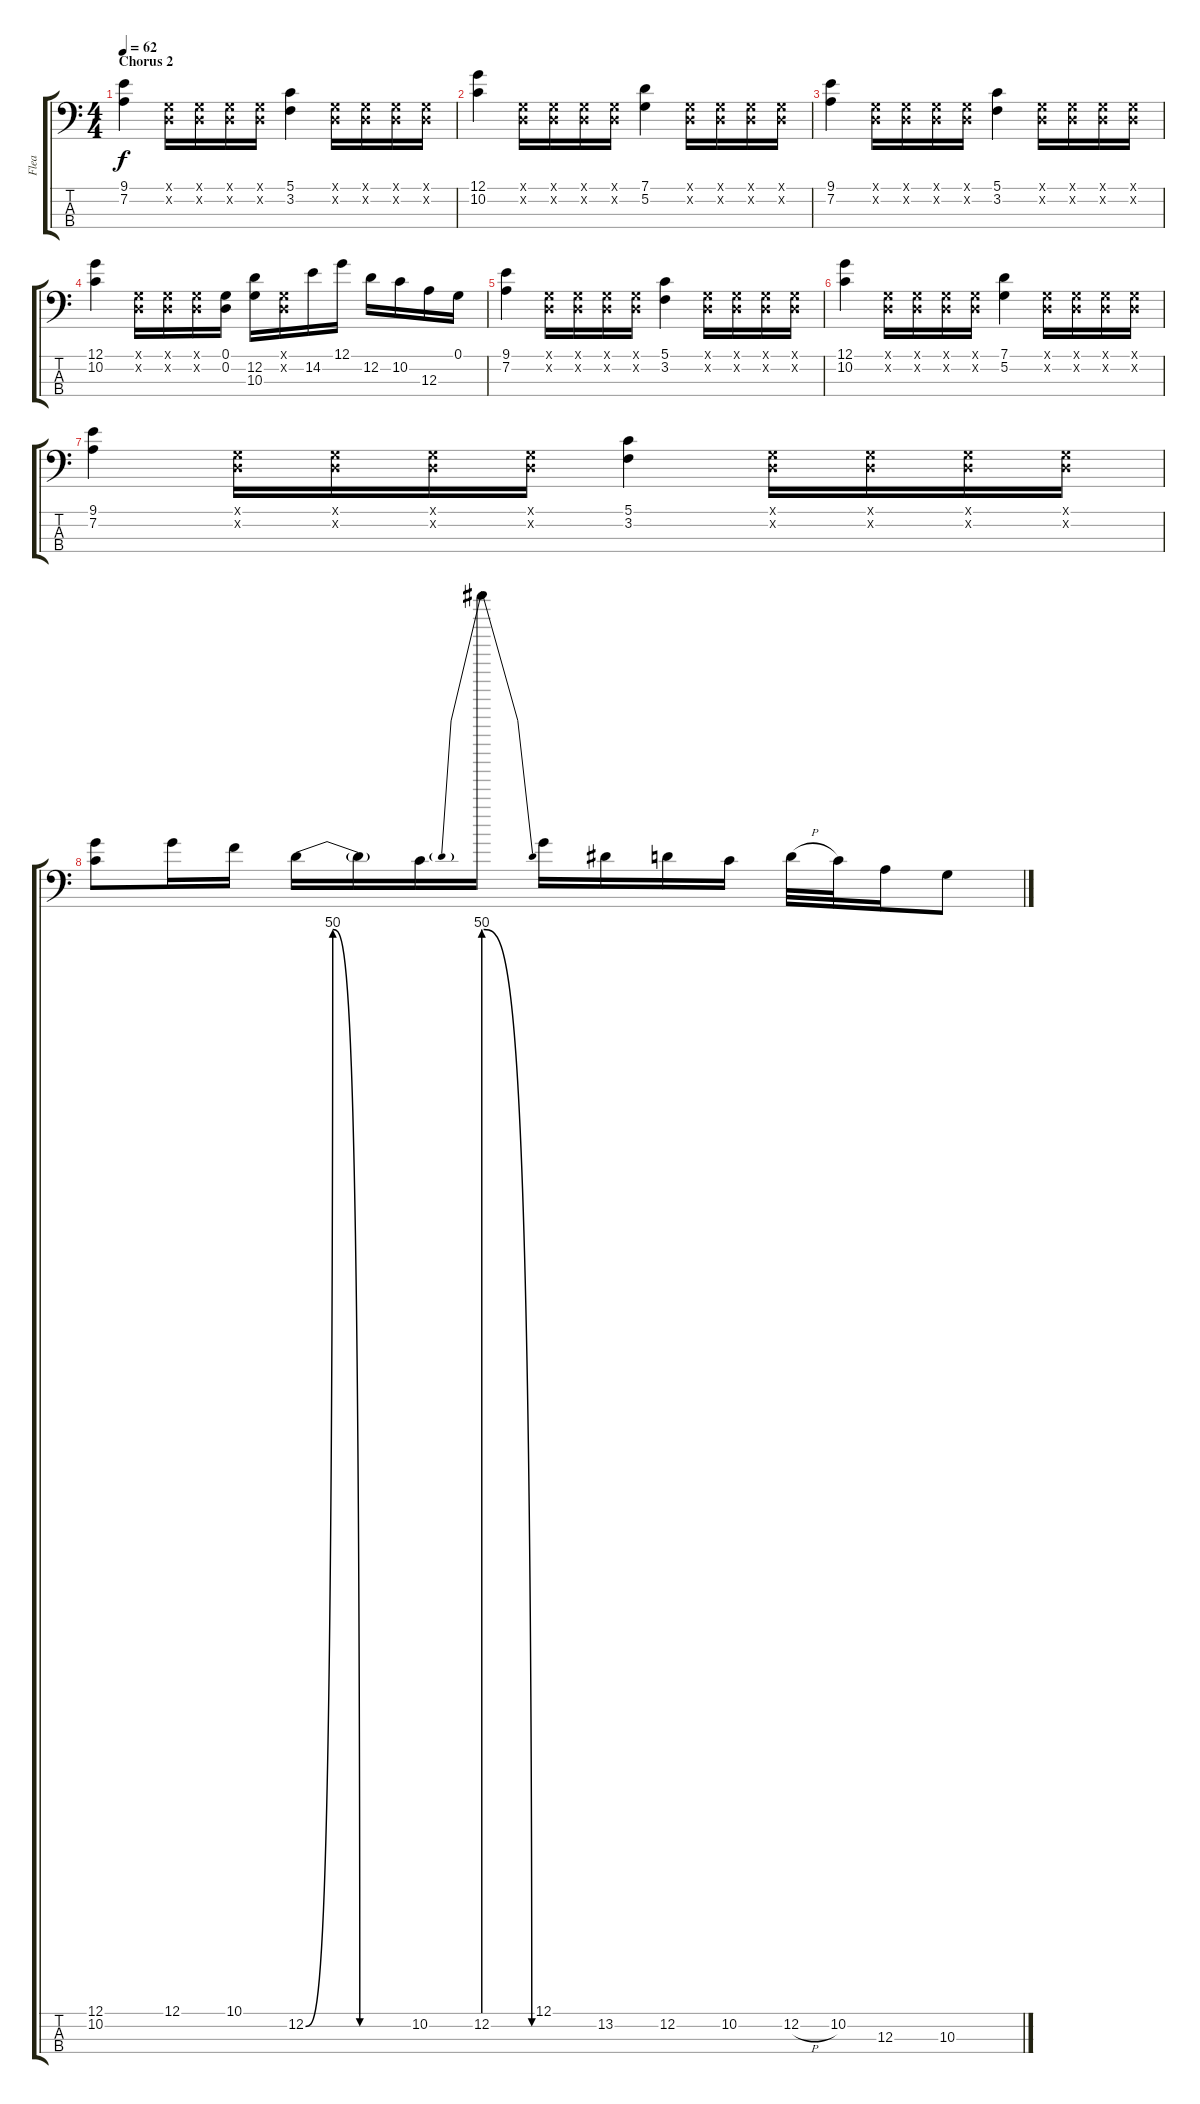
\track ("Flea" "Flea") {instrument electricbasspick}
\staff {score tabs}
\tuning (G2 D2 A1 E1) {hide}
\ts (4 4)
\section ("" "Chorus 2")
\tempo 62
\clef f4
\ks c
(9.1 7.2).4{dy f} (0.1{x} 0.2{x}).16 (0.1{x} 0.2{x}).16 (0.1{x} 0.2{x}).16 (0.1{x} 0.2{x}).16 (5.1 3.2).4 (0.1{x} 0.2{x}).16 (0.1{x} 0.2{x}).16 (0.1{x} 0.2{x}).16 (0.1{x} 0.2{x}).16 |
(12.1 10.2).4 (0.1{x} 0.2{x}).16 (0.1{x} 0.2{x}).16 (0.1{x} 0.2{x}).16 (0.1{x} 0.2{x}).16 (7.1 5.2).4 (0.1{x} 0.2{x}).16 (0.1{x} 0.2{x}).16 (0.1{x} 0.2{x}).16 (0.1{x} 0.2{x}).16 |
(9.1 7.2).4 (0.1{x} 0.2{x}).16 (0.1{x} 0.2{x}).16 (0.1{x} 0.2{x}).16 (0.1{x} 0.2{x}).16 (5.1 3.2).4 (0.1{x} 0.2{x}).16 (0.1{x} 0.2{x}).16 (0.1{x} 0.2{x}).16 (0.1{x} 0.2{x}).16 |
(12.1 10.2).4 (0.1{x} 0.2{x}).16 (0.1{x} 0.2{x}).16 (0.1{x} 0.2{x}).16 (0.1 0.2).16 (12.2 10.3).16 (0.1{x} 0.2{x}).16 14.2.16 12.1.16 12.2.16 10.2.16 12.3.16 0.1.16 |
(9.1 7.2).4 (0.1{x} 0.2{x}).16 (0.1{x} 0.2{x}).16 (0.1{x} 0.2{x}).16 (0.1{x} 0.2{x}).16 (5.1 3.2).4 (0.1{x} 0.2{x}).16 (0.1{x} 0.2{x}).16 (0.1{x} 0.2{x}).16 (0.1{x} 0.2{x}).16 |
(12.1 10.2).4 (0.1{x} 0.2{x}).16 (0.1{x} 0.2{x}).16 (0.1{x} 0.2{x}).16 (0.1{x} 0.2{x}).16 (7.1 5.2).4 (0.1{x} 0.2{x}).16 (0.1{x} 0.2{x}).16 (0.1{x} 0.2{x}).16 (0.1{x} 0.2{x}).16 |
(9.1 7.2).4 (0.1{x} 0.2{x}).16 (0.1{x} 0.2{x}).16 (0.1{x} 0.2{x}).16 (0.1{x} 0.2{x}).16 (5.1 3.2).4 (0.1{x} 0.2{x}).16 (0.1{x} 0.2{x}).16 (0.1{x} 0.2{x}).16 (0.1{x} 0.2{x}).16 |
(12.1 10.2).8 12.1.16 10.1.16 12.2{be (bendrelease 0 0 150 200 150 200 300 0)}.16 12.2{be (hold 0 0 300 0) t}.16 10.2.16 12.2{be (prebendrelease 0 200 300 0)}.16 12.1.16 13.2.16 12.2.16 10.2.16 12.2{h}.32 10.2.32 12.3.16 10.3.8
